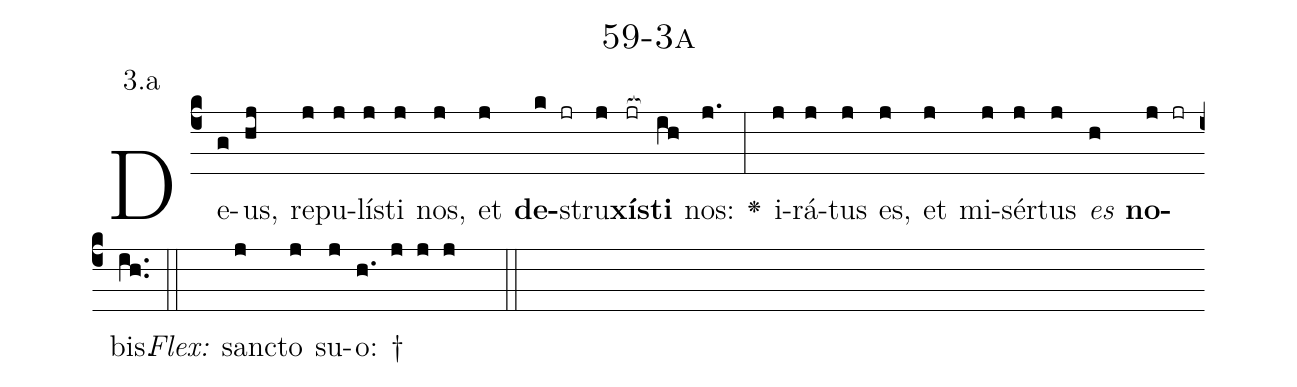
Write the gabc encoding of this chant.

name: 59-3a;
annotation: 3.a;
%%
(c4)De(g)us,(hj) re(j)pu(j)lís(j)ti(j) nos,(j) et(j) <b>de</b>(k jr)stru(j)<b>xís</b>(jr[ocb:1{])<b>ti</b>(ih[ocb:0}]) nos:(j.) <v>\greheightstar</v>(:) i(j)rá(j)tus(j) es,(j) et(j) mi(j)sér(j)tus(j) <i>es</i>(h) <b>no</b>(j jr)bis.(ih..) (::)
<i>Flex:</i>()  sanc(j)to(j) su(j)o: †(h. j j j  ::)

%E(j) u(j) o(j) u(h) a(j) e.(ih..) (::)
